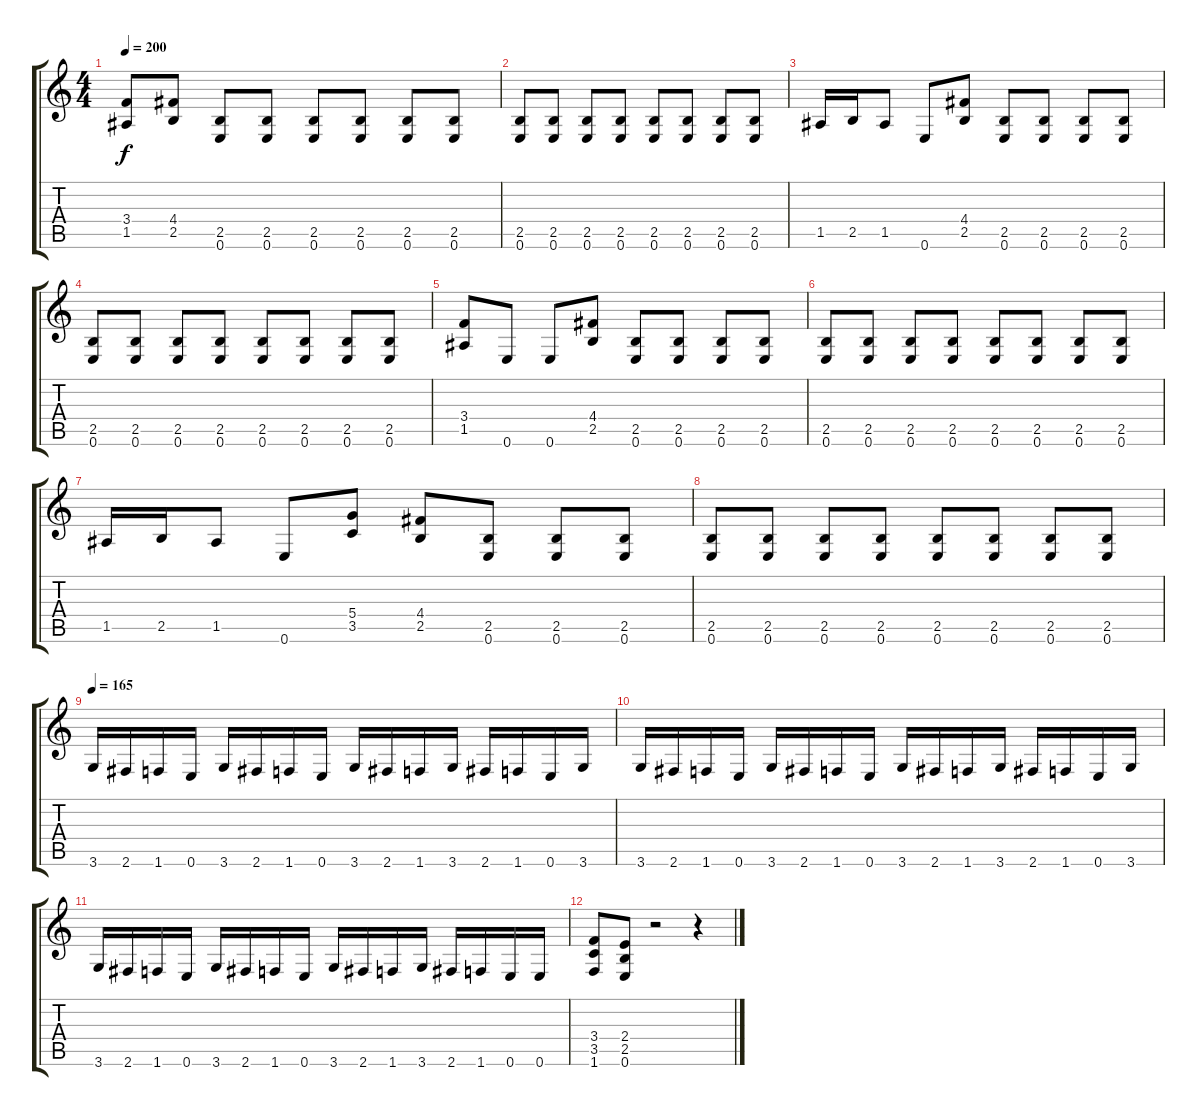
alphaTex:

\track "" {instrument distortionguitar}
\staff {score tabs}
\tuning (E4 B3 G3 D3 A2 E2) {hide}
\ts (4 4)
\tempo 200
\clef g2
\ks c
(3.4 1.5).8{dy f} (4.4 2.5).8 (2.5 0.6).8 (2.5 0.6).8 (2.5 0.6).8 (2.5 0.6).8 (2.5 0.6).8 (2.5 0.6).8 |
(2.5 0.6).8 (2.5 0.6).8 (2.5 0.6).8 (2.5 0.6).8 (2.5 0.6).8 (2.5 0.6).8 (2.5 0.6).8 (2.5 0.6).8 |
1.5.16 2.5.16 1.5.8 0.6.8 (4.4 2.5).8 (2.5 0.6).8 (2.5 0.6).8 (2.5 0.6).8 (2.5 0.6).8 |
(2.5 0.6).8 (2.5 0.6).8 (2.5 0.6).8 (2.5 0.6).8 (2.5 0.6).8 (2.5 0.6).8 (2.5 0.6).8 (2.5 0.6).8 |
(3.4 1.5).8 0.6.8 0.6.8 (4.4 2.5).8 (2.5 0.6).8 (2.5 0.6).8 (2.5 0.6).8 (2.5 0.6).8 |
(2.5 0.6).8 (2.5 0.6).8 (2.5 0.6).8 (2.5 0.6).8 (2.5 0.6).8 (2.5 0.6).8 (2.5 0.6).8 (2.5 0.6).8 |
1.5.16 2.5.16 1.5.8 0.6.8 (5.4 3.5).8 (4.4 2.5).8 (2.5 0.6).8 (2.5 0.6).8 (2.5 0.6).8 |
(2.5 0.6).8 (2.5 0.6).8 (2.5 0.6).8 (2.5 0.6).8 (2.5 0.6).8 (2.5 0.6).8 (2.5 0.6).8 (2.5 0.6).8 |
\tempo 165
3.6.16 2.6.16 1.6.16 0.6.16 3.6.16 2.6.16 1.6.16 0.6.16 3.6.16 2.6.16 1.6.16 3.6.16 2.6.16 1.6.16 0.6.16 3.6.16 |
3.6.16 2.6.16 1.6.16 0.6.16 3.6.16 2.6.16 1.6.16 0.6.16 3.6.16 2.6.16 1.6.16 3.6.16 2.6.16 1.6.16 0.6.16 3.6.16 |
3.6.16 2.6.16 1.6.16 0.6.16 3.6.16 2.6.16 1.6.16 0.6.16 3.6.16 2.6.16 1.6.16 3.6.16 2.6.16 1.6.16 0.6.16 0.6.16 |
(3.4 3.5 1.6).8 (2.4 2.5 0.6).8 r.2 r.4
